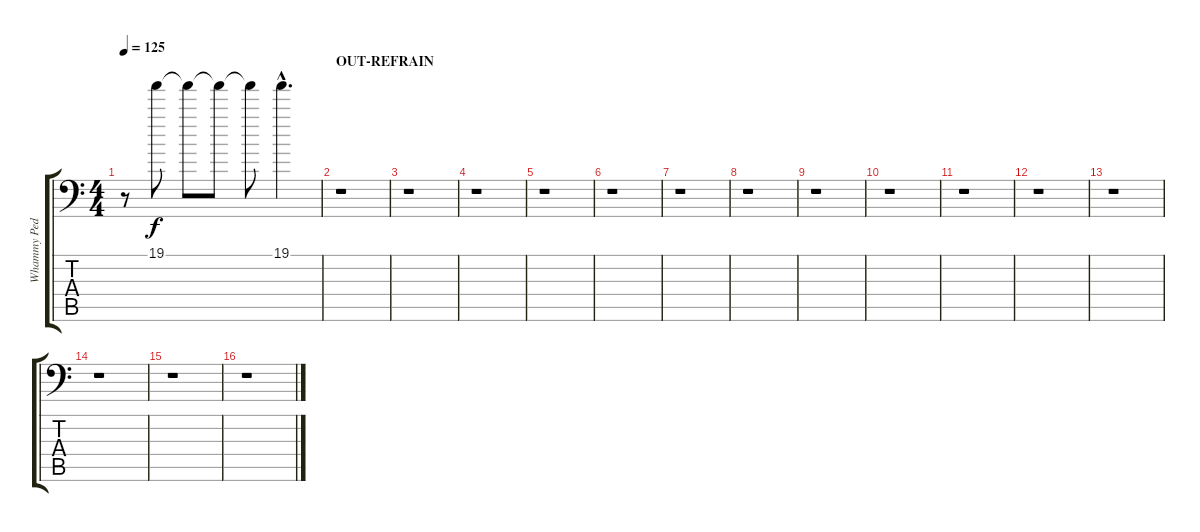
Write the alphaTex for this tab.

\track ("Whammy Pedal" "Whammy Ped") {instrument guitarharmonics}
\staff {score tabs}
\tuning (D4 A3 F3 G2 D2 A1) {hide}
\ts (4 4)
\tempo 125
\clef f4
\ks c
r.8{dy f} 19.1.8 19.1{t}.8 19.1{t}.8 19.1{t}.8 19.1{hac}.4{d} |
\section ("" "OUT-REFRAIN")
r.1 |
r.1 |
r.1 |
r.1 |
r.1 |
r.1 |
r.1 |
r.1 |
r.1 |
r.1 |
r.1 |
r.1 |
r.1 |
r.1 |
r.1
